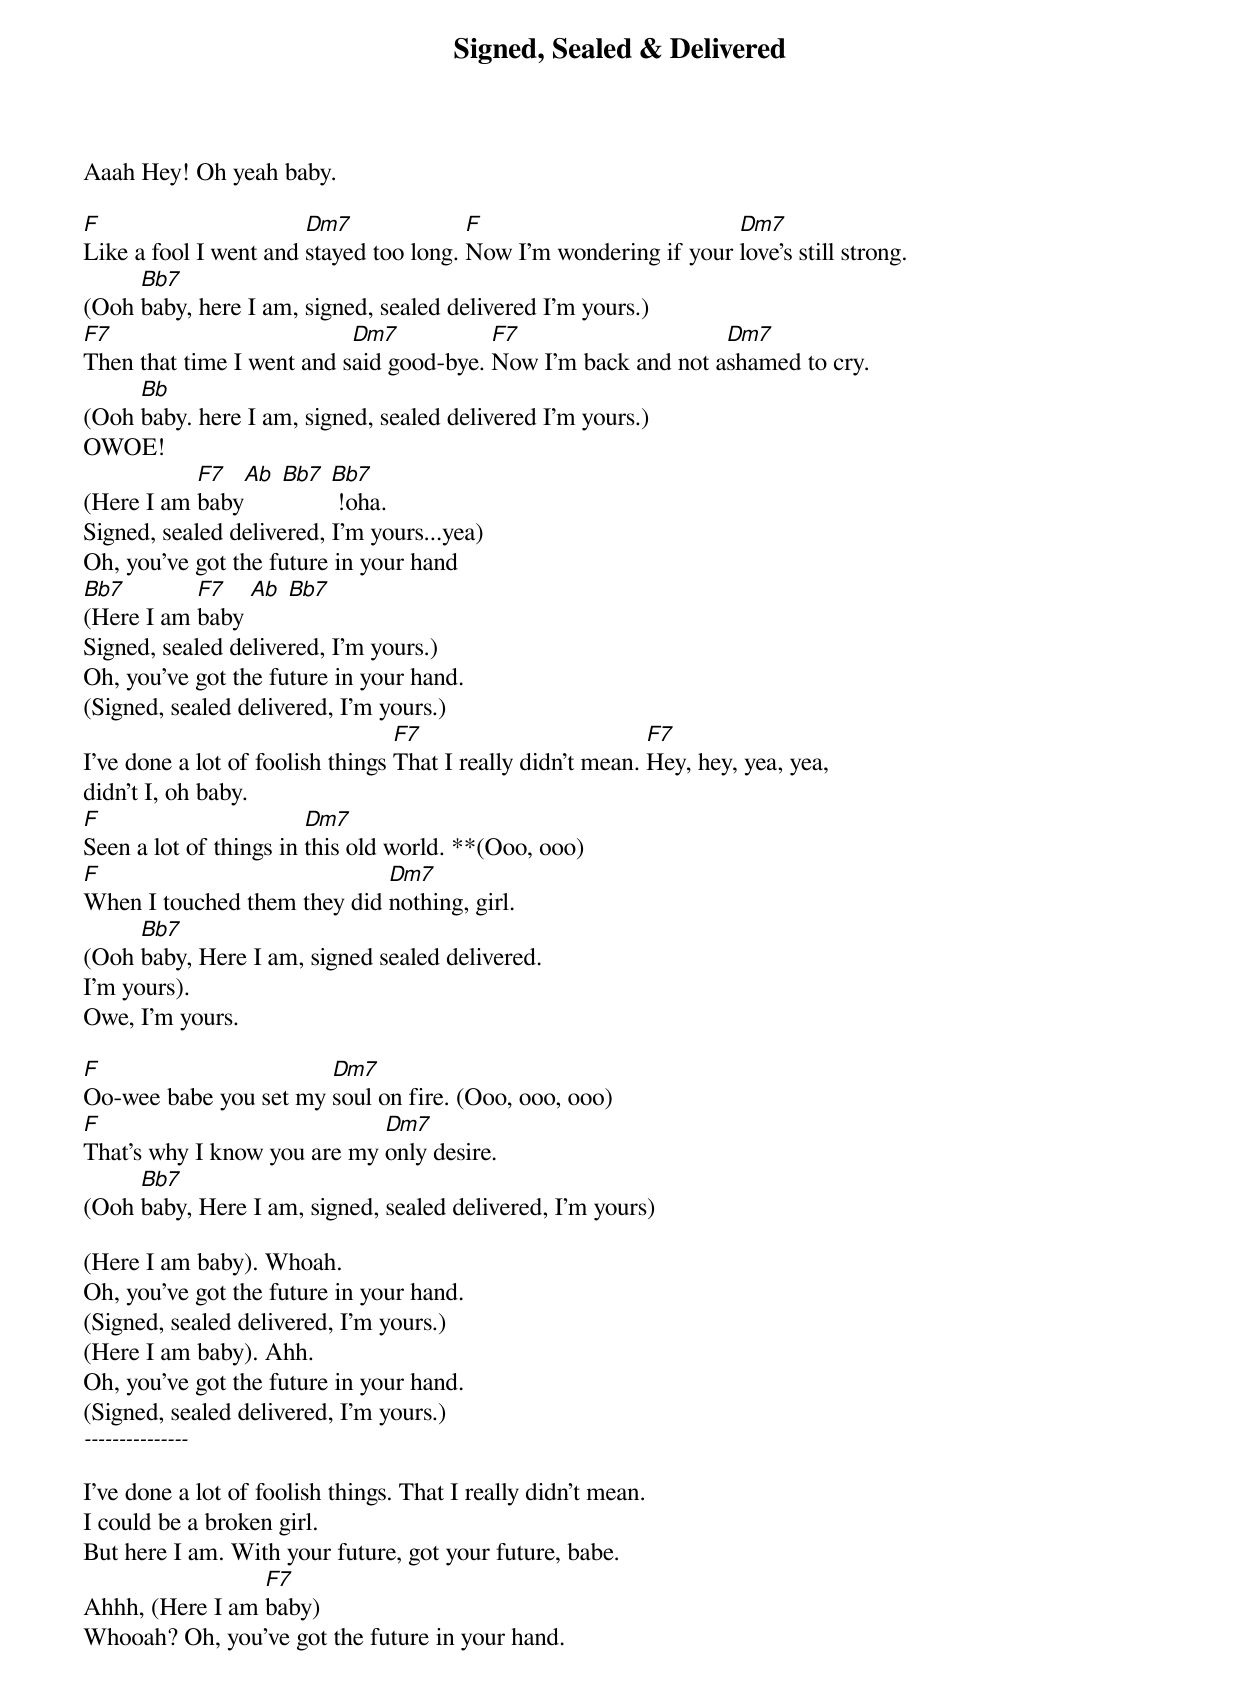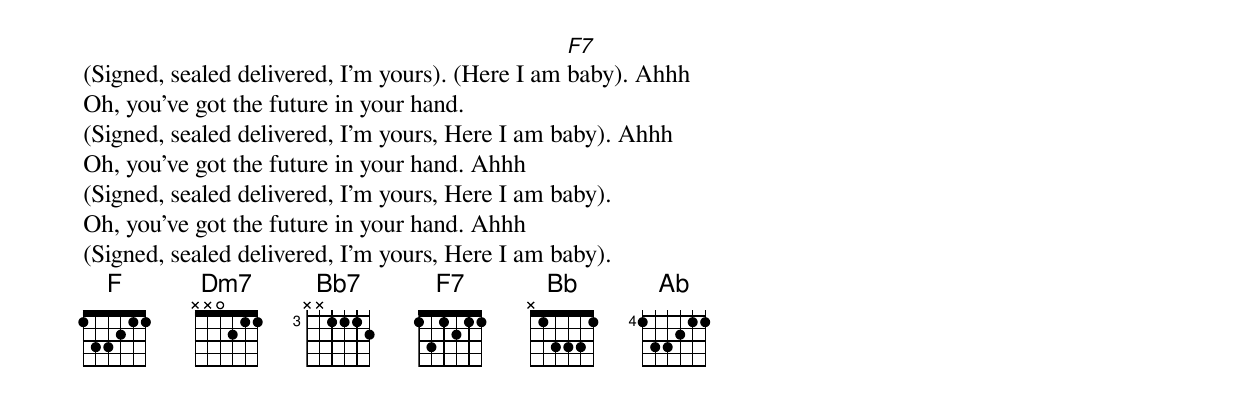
{title:Signed, Sealed & Delivered}
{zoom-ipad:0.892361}
Aaah Hey! Oh yeah baby.

[F]Like a fool I went and [Dm7]stayed too long. [F]Now I'm wondering if your [Dm7]love's still strong.
(Ooh [Bb7]baby, here I am, signed, sealed delivered I'm yours.)
[F7]Then that time I went and s[Dm7]aid good-bye. [F7]Now I'm back and not a[Dm7]shamed to cry.
(Ooh [Bb]baby. here I am, signed, sealed delivered I'm yours.)
OWOE!
(Here I am [F7]baby[Ab] [Bb7] [Bb7] !oha.
Signed, sealed delivered, I'm yours...yea)
Oh, you've got the future in your hand
[Bb7](Here I am [F7]baby [Ab] [Bb7]
Signed, sealed delivered, I'm yours.)
Oh, you've got the future in your hand.
(Signed, sealed delivered, I'm yours.)
I've done a lot of foolish things [F7]That I really didn't mean. [F7]Hey, hey, yea, yea,
didn't I, oh baby.
[F]Seen a lot of things in [Dm7]this old world. **(Ooo, ooo)
[F]When I touched them they did [Dm7]nothing, girl.
(Ooh [Bb7]baby, Here I am, signed sealed delivered.
I'm yours).
Owe, I'm yours.

[F]Oo-wee babe you set my [Dm7]soul on fire. (Ooo, ooo, ooo)
[F]That's why I know you are my [Dm7]only desire.
(Ooh [Bb7]baby, Here I am, signed, sealed delivered, I'm yours)

(Here I am baby). Whoah.
Oh, you've got the future in your hand.
(Signed, sealed delivered, I'm yours.)
(Here I am baby). Ahh.
Oh, you've got the future in your hand.
(Signed, sealed delivered, I'm yours.)
[---------------]

I've done a lot of foolish things. That I really didn't mean.
I could be a broken girl.
But here I am. With your future, got your future, babe.
Ahhh, (Here I am [F7]baby)
Whooah? Oh, you've got the future in your hand.
(Signed, sealed delivered, I'm yours). (Here I am [F7]baby). Ahhh
Oh, you've got the future in your hand.
(Signed, sealed delivered, I'm yours, Here I am baby). Ahhh
Oh, you've got the future in your hand. Ahhh
(Signed, sealed delivered, I'm yours, Here I am baby).
Oh, you've got the future in your hand. Ahhh
(Signed, sealed delivered, I'm yours, Here I am baby).
